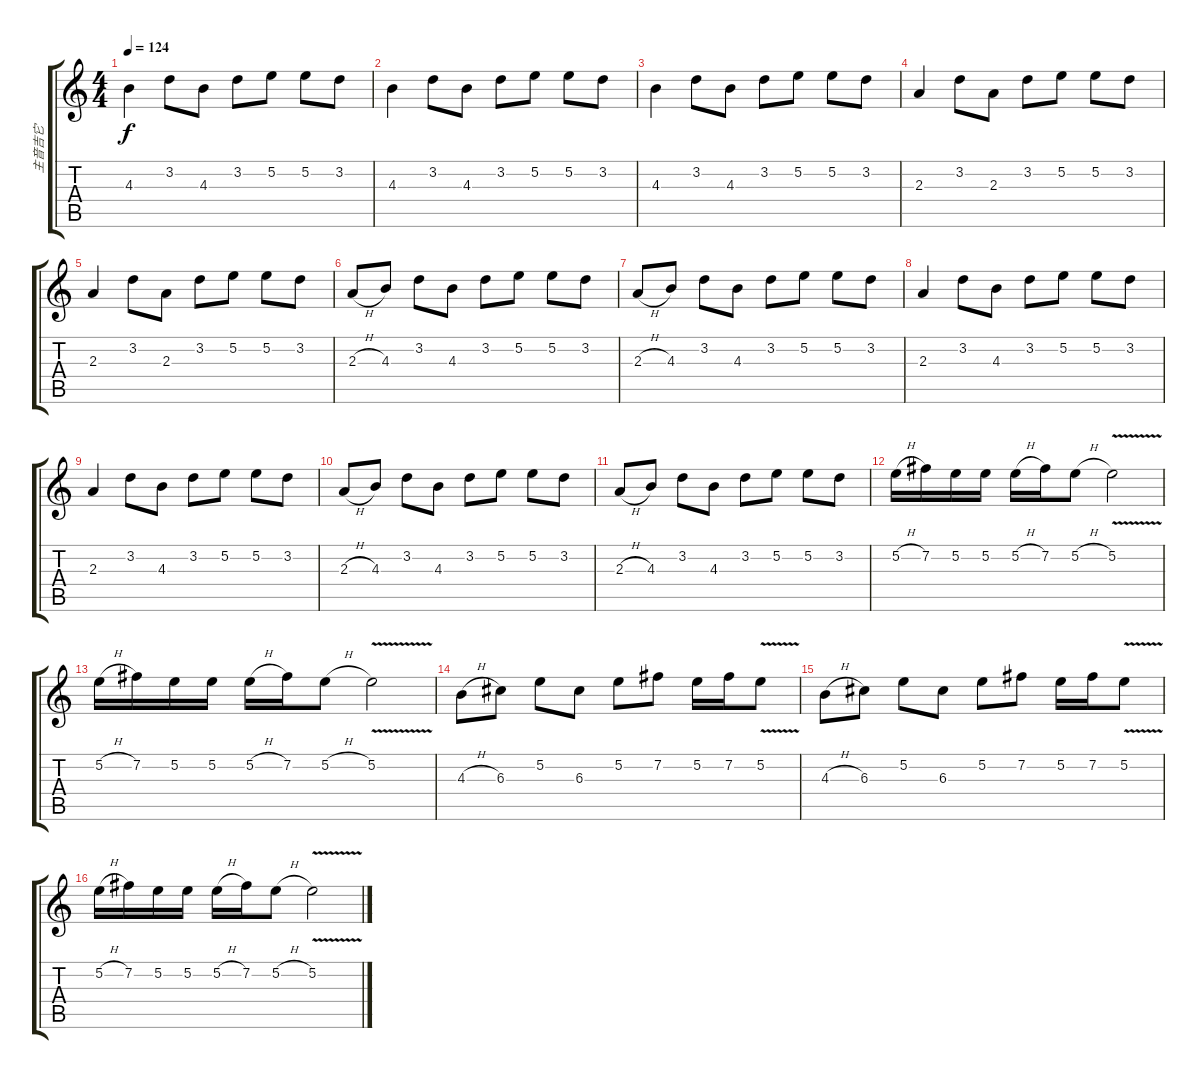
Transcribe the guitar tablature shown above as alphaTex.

\track ("主音吉它" "主音吉它") {instrument overdrivenguitar}
\staff {score tabs}
\tuning (E4 B3 G3 D3 A2 E2) {hide}
\ts (4 4)
\tempo 124
\clef g2
\ks c
4.3.4{dy f} 3.2.8 4.3.8 3.2.8 5.2.8 5.2.8 3.2.8 |
4.3.4 3.2.8 4.3.8 3.2.8 5.2.8 5.2.8 3.2.8 |
4.3.4 3.2.8 4.3.8 3.2.8 5.2.8 5.2.8 3.2.8 |
2.3.4 3.2.8 2.3.8 3.2.8 5.2.8 5.2.8 3.2.8 |
2.3.4 3.2.8 2.3.8 3.2.8 5.2.8 5.2.8 3.2.8 |
2.3{h}.8 4.3.8 3.2.8 4.3.8 3.2.8 5.2.8 5.2.8 3.2.8 |
2.3{h}.8 4.3.8 3.2.8 4.3.8 3.2.8 5.2.8 5.2.8 3.2.8 |
2.3.4 3.2.8 4.3.8 3.2.8 5.2.8 5.2.8 3.2.8 |
2.3.4 3.2.8 4.3.8 3.2.8 5.2.8 5.2.8 3.2.8 |
2.3{h}.8 4.3.8 3.2.8 4.3.8 3.2.8 5.2.8 5.2.8 3.2.8 |
2.3{h}.8 4.3.8 3.2.8 4.3.8 3.2.8 5.2.8 5.2.8 3.2.8 |
5.2{h}.16 7.2.16 5.2.16 5.2.16 5.2{h}.16 7.2.16 5.2{h}.8 5.2{v}.2 |
5.2{h}.16 7.2.16 5.2.16 5.2.16 5.2{h}.16 7.2.16 5.2{h}.8 5.2{v}.2 |
4.3{h}.8 6.3.8 5.2.8 6.3.8 5.2.8 7.2.8 5.2.16 7.2.16 5.2{v}.8 |
4.3{h}.8 6.3.8 5.2.8 6.3.8 5.2.8 7.2.8 5.2.16 7.2.16 5.2{v}.8 |
5.2{h}.16 7.2.16 5.2.16 5.2.16 5.2{h}.16 7.2.16 5.2{h}.8 5.2{v}.2
